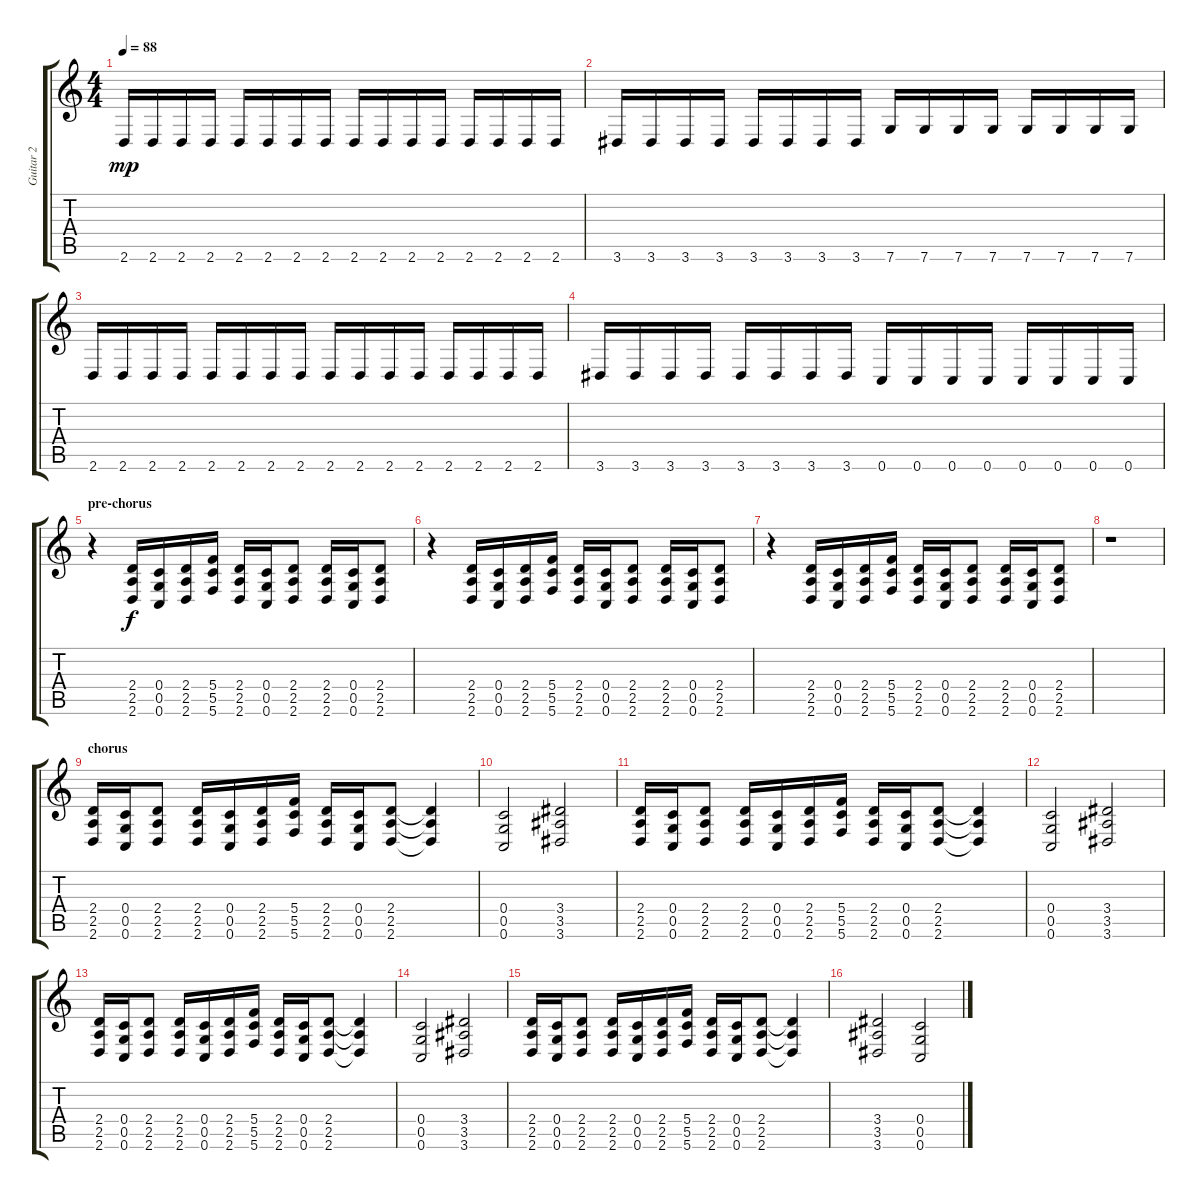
\track ("Guitar 2" "Guitar 2") {instrument distortionguitar}
\staff {score tabs}
\tuning (D4 A3 F3 C3 G2 C2) {hide}
\ts (4 4)
\tempo 88
\clef g2
\ks c
2.6.16{dy mp} 2.6.16 2.6.16 2.6.16 2.6.16 2.6.16 2.6.16 2.6.16 2.6.16 2.6.16 2.6.16 2.6.16 2.6.16 2.6.16 2.6.16 2.6.16 |
3.6.16 3.6.16 3.6.16 3.6.16 3.6.16 3.6.16 3.6.16 3.6.16 7.6.16 7.6.16 7.6.16 7.6.16 7.6.16 7.6.16 7.6.16 7.6.16 |
2.6.16 2.6.16 2.6.16 2.6.16 2.6.16 2.6.16 2.6.16 2.6.16 2.6.16 2.6.16 2.6.16 2.6.16 2.6.16 2.6.16 2.6.16 2.6.16 |
3.6.16 3.6.16 3.6.16 3.6.16 3.6.16 3.6.16 3.6.16 3.6.16 0.6.16 0.6.16 0.6.16 0.6.16 0.6.16 0.6.16 0.6.16 0.6.16 |
\section ("" "pre-chorus")
r.4 (2.4 2.5 2.6).16{dy f} (0.4 0.5 0.6).16 (2.4 2.5 2.6).16 (5.4 5.5 5.6).16 (2.4 2.5 2.6).16 (0.4 0.5 0.6).16 (2.4 2.5 2.6).8 (2.4 2.5 2.6).16 (0.4 0.5 0.6).16 (2.4 2.5 2.6).8 |
r.4 (2.4 2.5 2.6).16 (0.4 0.5 0.6).16 (2.4 2.5 2.6).16 (5.4 5.5 5.6).16 (2.4 2.5 2.6).16 (0.4 0.5 0.6).16 (2.4 2.5 2.6).8 (2.4 2.5 2.6).16 (0.4 0.5 0.6).16 (2.4 2.5 2.6).8 |
r.4 (2.4 2.5 2.6).16 (0.4 0.5 0.6).16 (2.4 2.5 2.6).16 (5.4 5.5 5.6).16 (2.4 2.5 2.6).16 (0.4 0.5 0.6).16 (2.4 2.5 2.6).8 (2.4 2.5 2.6).16 (0.4 0.5 0.6).16 (2.4 2.5 2.6).8 |
r.1 |
\section ("" "chorus")
(2.4 2.5 2.6).16 (0.4 0.5 0.6).16 (2.4 2.5 2.6).8 (2.4 2.5 2.6).16 (0.4 0.5 0.6).16 (2.4 2.5 2.6).16 (5.4 5.5 5.6).16 (2.4 2.5 2.6).16 (0.4 0.5 0.6).16 (2.4 2.5 2.6).8 (2.4{t} 2.5{t} 2.6{t}).4 |
(0.4 0.5 0.6).2 (3.4 3.5 3.6).2 |
(2.4 2.5 2.6).16 (0.4 0.5 0.6).16 (2.4 2.5 2.6).8 (2.4 2.5 2.6).16 (0.4 0.5 0.6).16 (2.4 2.5 2.6).16 (5.4 5.5 5.6).16 (2.4 2.5 2.6).16 (0.4 0.5 0.6).16 (2.4 2.5 2.6).8 (2.4{t} 2.5{t} 2.6{t}).4 |
(0.4 0.5 0.6).2 (3.4 3.5 3.6).2 |
(2.4 2.5 2.6).16 (0.4 0.5 0.6).16 (2.4 2.5 2.6).8 (2.4 2.5 2.6).16 (0.4 0.5 0.6).16 (2.4 2.5 2.6).16 (5.4 5.5 5.6).16 (2.4 2.5 2.6).16 (0.4 0.5 0.6).16 (2.4 2.5 2.6).8 (2.4{t} 2.5{t} 2.6{t}).4 |
(0.4 0.5 0.6).2 (3.4 3.5 3.6).2 |
(2.4 2.5 2.6).16 (0.4 0.5 0.6).16 (2.4 2.5 2.6).8 (2.4 2.5 2.6).16 (0.4 0.5 0.6).16 (2.4 2.5 2.6).16 (5.4 5.5 5.6).16 (2.4 2.5 2.6).16 (0.4 0.5 0.6).16 (2.4 2.5 2.6).8 (2.4{t} 2.5{t} 2.6{t}).4 |
(3.4 3.5 3.6).2 (0.4 0.5 0.6).2
